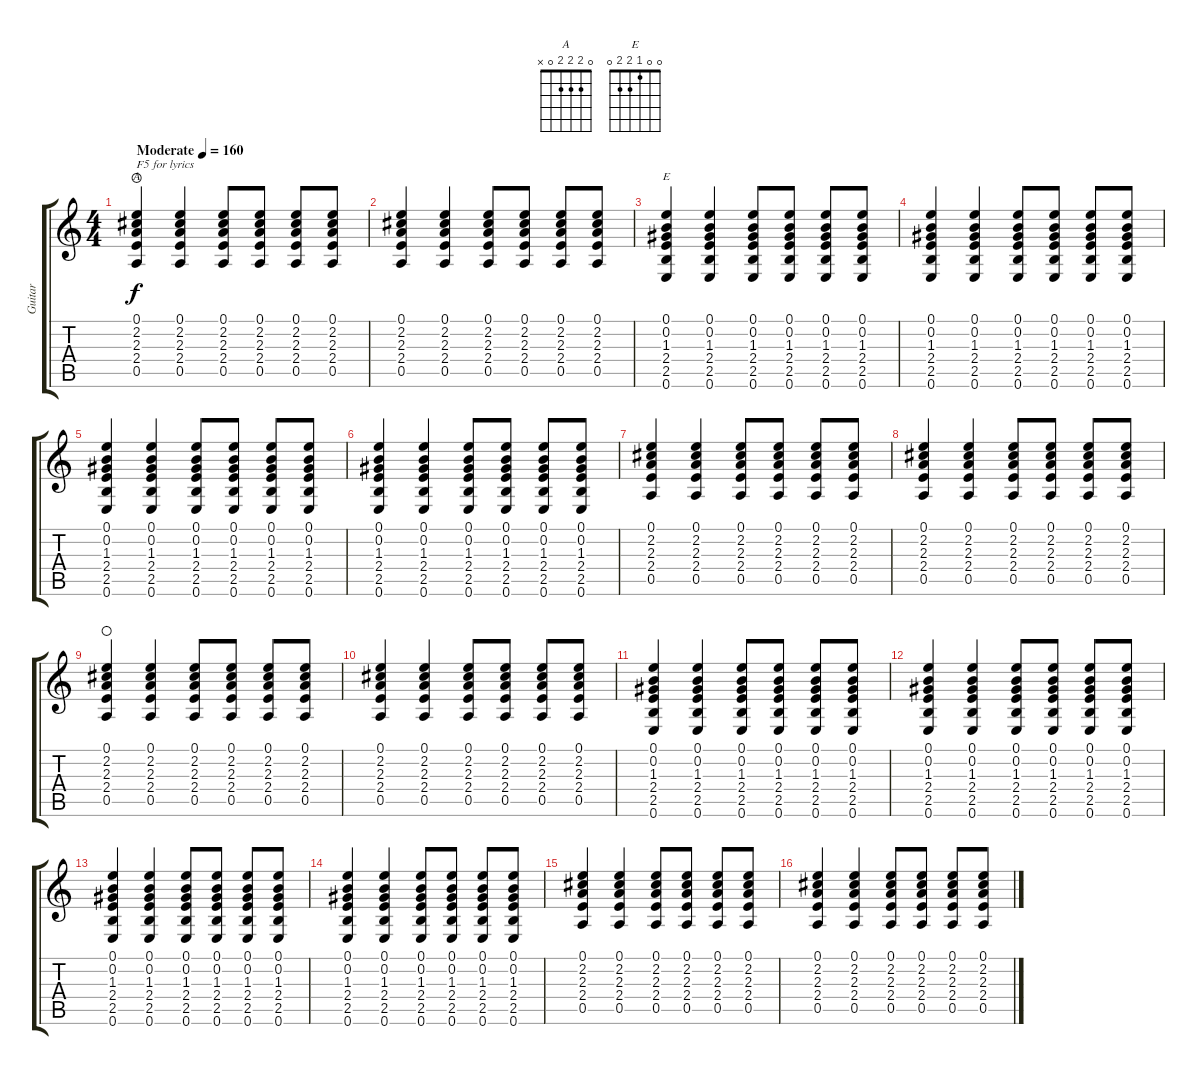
\track ("Guitar" "Guitar") {instrument electricguitarclean}
\staff {score tabs}
\tuning (E4 B3 G3 D3 A2 E2) {hide}
\chord ("A" 0 2 2 2 0 x)
\chord ("E" 0 0 1 2 2 0)
\ts (4 4)
\tempo (160 "Moderate")
\clef g2
\ks c
(0.1 2.2 2.3 2.4 0.5).4{ch "A" txt "F5 for lyrics" dy f instrument electricguitarclean waho} (0.1 2.2 2.3 2.4 0.5).4 (0.1 2.2 2.3 2.4 0.5).8 (0.1 2.2 2.3 2.4 0.5).8 (0.1 2.2 2.3 2.4 0.5).8 (0.1 2.2 2.3 2.4 0.5).8 |
(0.1 2.2 2.3 2.4 0.5).4 (0.1 2.2 2.3 2.4 0.5).4 (0.1 2.2 2.3 2.4 0.5).8 (0.1 2.2 2.3 2.4 0.5).8 (0.1 2.2 2.3 2.4 0.5).8 (0.1 2.2 2.3 2.4 0.5).8 |
(0.1 0.2 1.3 2.4 2.5 0.6).4{ch "E"} (0.1 0.2 1.3 2.4 2.5 0.6).4 (0.1 0.2 1.3 2.4 2.5 0.6).8 (0.1 0.2 1.3 2.4 2.5 0.6).8 (0.1 0.2 1.3 2.4 2.5 0.6).8 (0.1 0.2 1.3 2.4 2.5 0.6).8 |
(0.1 0.2 1.3 2.4 2.5 0.6).4 (0.1 0.2 1.3 2.4 2.5 0.6).4 (0.1 0.2 1.3 2.4 2.5 0.6).8 (0.1 0.2 1.3 2.4 2.5 0.6).8 (0.1 0.2 1.3 2.4 2.5 0.6).8 (0.1 0.2 1.3 2.4 2.5 0.6).8 |
(0.1 0.2 1.3 2.4 2.5 0.6).4 (0.1 0.2 1.3 2.4 2.5 0.6).4 (0.1 0.2 1.3 2.4 2.5 0.6).8 (0.1 0.2 1.3 2.4 2.5 0.6).8 (0.1 0.2 1.3 2.4 2.5 0.6).8 (0.1 0.2 1.3 2.4 2.5 0.6).8 |
(0.1 0.2 1.3 2.4 2.5 0.6).4 (0.1 0.2 1.3 2.4 2.5 0.6).4 (0.1 0.2 1.3 2.4 2.5 0.6).8 (0.1 0.2 1.3 2.4 2.5 0.6).8 (0.1 0.2 1.3 2.4 2.5 0.6).8 (0.1 0.2 1.3 2.4 2.5 0.6).8 |
(0.1 2.2 2.3 2.4 0.5).4 (0.1 2.2 2.3 2.4 0.5).4 (0.1 2.2 2.3 2.4 0.5).8 (0.1 2.2 2.3 2.4 0.5).8 (0.1 2.2 2.3 2.4 0.5).8 (0.1 2.2 2.3 2.4 0.5).8 |
(0.1 2.2 2.3 2.4 0.5).4 (0.1 2.2 2.3 2.4 0.5).4 (0.1 2.2 2.3 2.4 0.5).8 (0.1 2.2 2.3 2.4 0.5).8 (0.1 2.2 2.3 2.4 0.5).8 (0.1 2.2 2.3 2.4 0.5).8 |
(0.1 2.2 2.3 2.4 0.5).4{waho} (0.1 2.2 2.3 2.4 0.5).4 (0.1 2.2 2.3 2.4 0.5).8 (0.1 2.2 2.3 2.4 0.5).8 (0.1 2.2 2.3 2.4 0.5).8 (0.1 2.2 2.3 2.4 0.5).8 |
(0.1 2.2 2.3 2.4 0.5).4 (0.1 2.2 2.3 2.4 0.5).4 (0.1 2.2 2.3 2.4 0.5).8 (0.1 2.2 2.3 2.4 0.5).8 (0.1 2.2 2.3 2.4 0.5).8 (0.1 2.2 2.3 2.4 0.5).8 |
(0.1 0.2 1.3 2.4 2.5 0.6).4 (0.1 0.2 1.3 2.4 2.5 0.6).4 (0.1 0.2 1.3 2.4 2.5 0.6).8 (0.1 0.2 1.3 2.4 2.5 0.6).8 (0.1 0.2 1.3 2.4 2.5 0.6).8 (0.1 0.2 1.3 2.4 2.5 0.6).8 |
(0.1 0.2 1.3 2.4 2.5 0.6).4 (0.1 0.2 1.3 2.4 2.5 0.6).4 (0.1 0.2 1.3 2.4 2.5 0.6).8 (0.1 0.2 1.3 2.4 2.5 0.6).8 (0.1 0.2 1.3 2.4 2.5 0.6).8 (0.1 0.2 1.3 2.4 2.5 0.6).8 |
(0.1 0.2 1.3 2.4 2.5 0.6).4 (0.1 0.2 1.3 2.4 2.5 0.6).4 (0.1 0.2 1.3 2.4 2.5 0.6).8 (0.1 0.2 1.3 2.4 2.5 0.6).8 (0.1 0.2 1.3 2.4 2.5 0.6).8 (0.1 0.2 1.3 2.4 2.5 0.6).8 |
(0.1 0.2 1.3 2.4 2.5 0.6).4 (0.1 0.2 1.3 2.4 2.5 0.6).4 (0.1 0.2 1.3 2.4 2.5 0.6).8 (0.1 0.2 1.3 2.4 2.5 0.6).8 (0.1 0.2 1.3 2.4 2.5 0.6).8 (0.1 0.2 1.3 2.4 2.5 0.6).8 |
(0.1 2.2 2.3 2.4 0.5).4 (0.1 2.2 2.3 2.4 0.5).4 (0.1 2.2 2.3 2.4 0.5).8 (0.1 2.2 2.3 2.4 0.5).8 (0.1 2.2 2.3 2.4 0.5).8 (0.1 2.2 2.3 2.4 0.5).8 |
(0.1 2.2 2.3 2.4 0.5).4 (0.1 2.2 2.3 2.4 0.5).4 (0.1 2.2 2.3 2.4 0.5).8 (0.1 2.2 2.3 2.4 0.5).8 (0.1 2.2 2.3 2.4 0.5).8 (0.1 2.2 2.3 2.4 0.5).8
